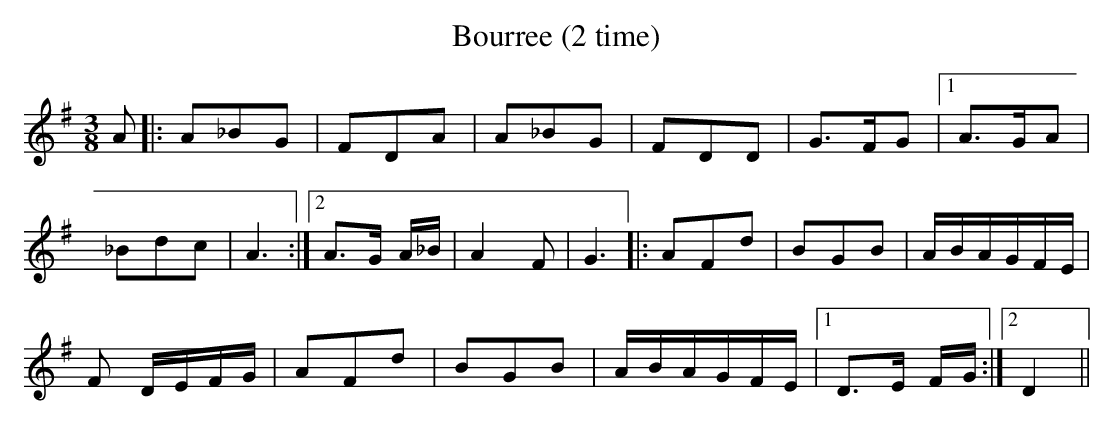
X:1
T:Bourree (2 time)
M:3/8
L:1/8
K:G
A |: A_BG | FDA | A_BG | FDD | G>FG |1 A>GA |
_Bdc | A3 :|2 A>G A/_B/ | A2F | G3 |: AFd | BGB | A/B/A/G/F/E/ |
F D/E/F/G/ | AFd | BGB | A/B/A/G/F/E/ |1 D>E F/G/ :|2 D2 ||
